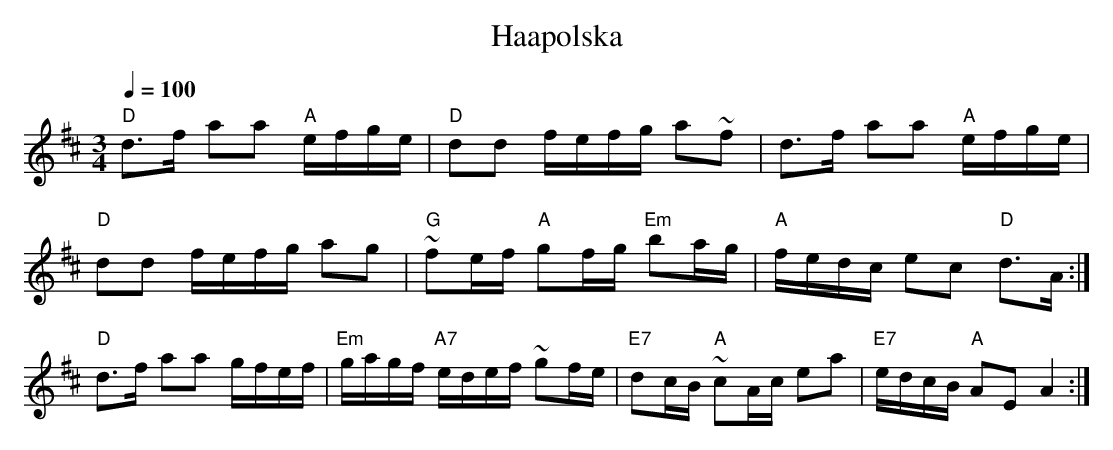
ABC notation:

X:1
T:Haapolska
M:3/4
L:1/16
Q:1/4=100
K:D
"D" d3f      a2a2 "A" efge|"D" d2d2     fefg    a2~f2|\
    d3f      a2a2 "A" efge|
                           "D" d2d2     fefg    a2g2 |\
"G"~f2ef "A" g2fg "Em"b2ag|"A" fedc     e2c2 "D"d3A :|
"D" d3f      a2a2     gfef|"Em"gagf "A7"edef   ~g2fe |\
"E7"d2cB "A"~c2Ac     e2a2|"E7"edcB "A" A2E2    A4  :|
